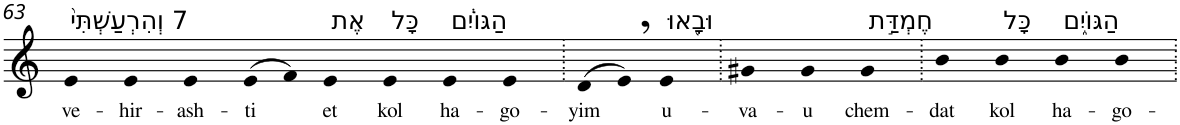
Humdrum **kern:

**kern	**text
*part1	*part1
*staff1	*staff1
*I"Piano	*
*I'Pno	*
!!LO:PB:g=z
*clefG2	*
*k[]	*
=63	=63
!LO:TX:a:t=7 וְהִרְעַשְׁתִּי֙	!
!	!LO:LY:b
4e	ve-
!	!LO:LY:b
4e	-hir-
!	!LO:LY:b
4e	-ash-
!	!LO:LY:b
(>8e	-ti
8f)	.
!LO:TX:a:t=אֶת	!
!	!LO:LY:b
4e	et
!LO:TX:a:t=כָּל	!
!	!LO:LY:b
4e	kol
!LO:TX:a:t=הַגּוֹיִ֔ם	!
!	!LO:LY:b
4e	ha-
!	!LO:LY:b
4e	-go-
=64.	=64.
!	!LO:LY:b
(>8d	-yim
8e,)	.
!LO:TX:a:t=וּבָ֖אוּ	!
!	!LO:LY:b
4e	u-
=65.	=65.
!	!LO:LY:b
4g#X	-va-
!	!LO:LY:b
4g#	-u
!LO:TX:a:t=חֶמְדַּ֣ת	!
!	!LO:LY:b
4g#	chem-
=66.	=66.
!	!LO:LY:b
4b	-dat
!LO:TX:a:t=כָּל	!
!	!LO:LY:b
4b	kol
!LO:TX:a:t=הַגּוֹיִ֑ם	!
!	!LO:LY:b
4b	ha-
!	!LO:LY:b
4b	-go-
=.	=.
*-	*-
